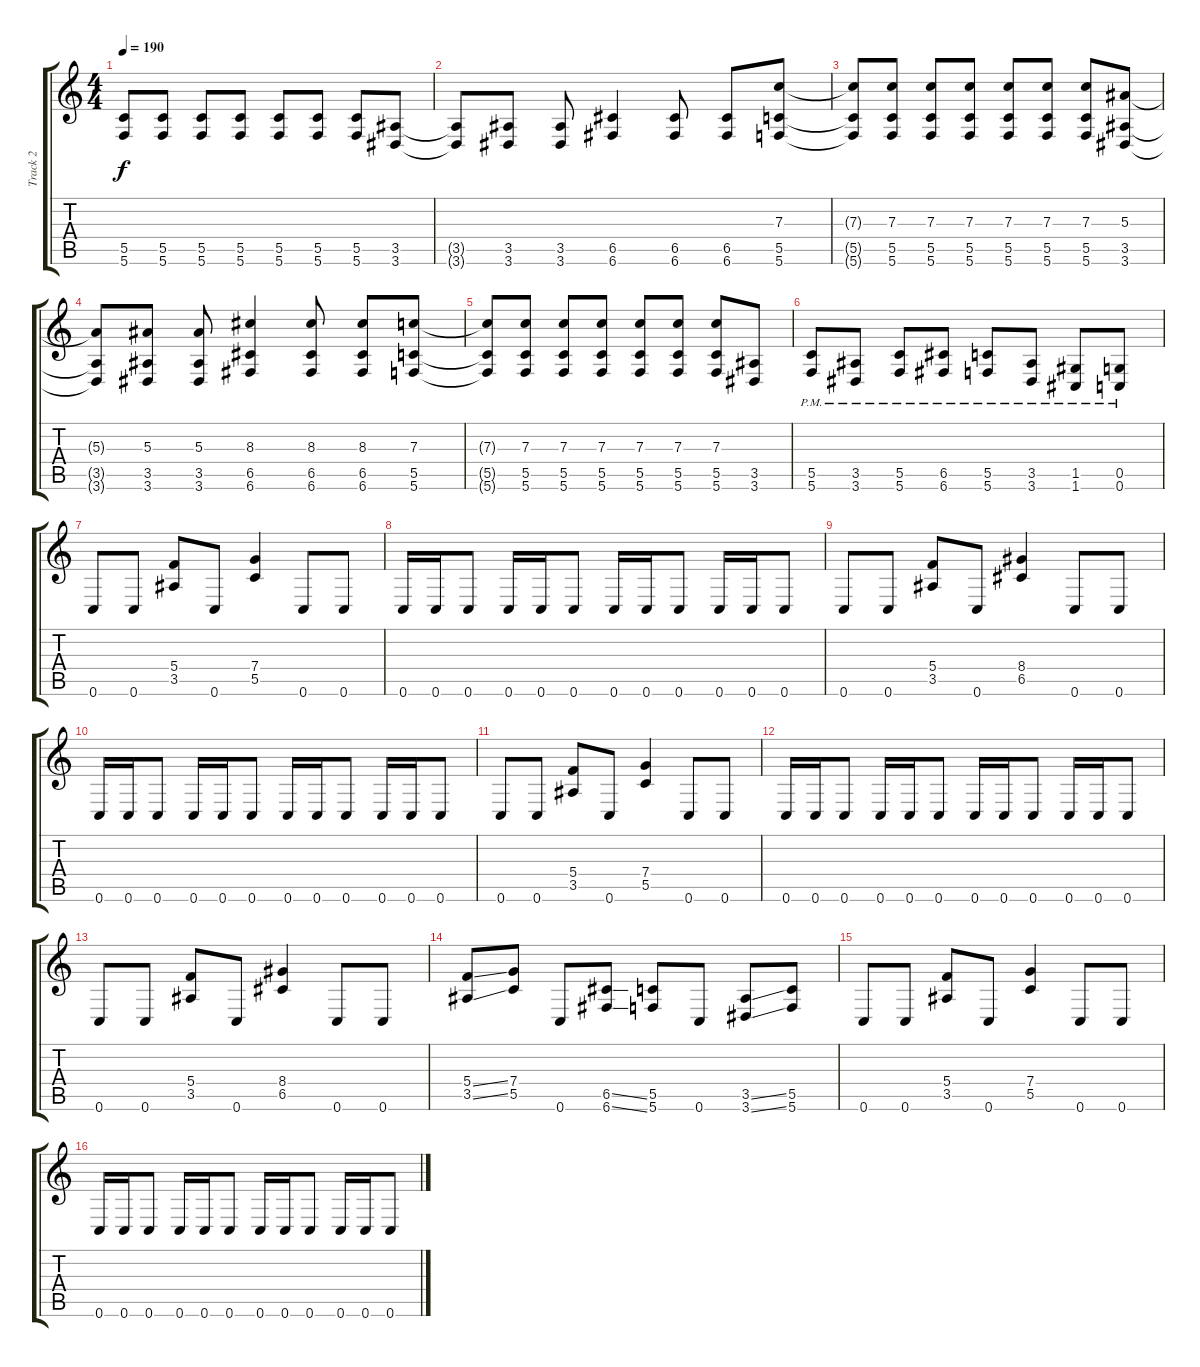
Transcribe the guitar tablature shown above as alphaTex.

\track ("Track 2" "Track 2") {instrument distortionguitar bank 255}
\staff {score tabs}
\tuning (D4 A3 F3 C3 G2 C2) {hide}
\ts (4 4)
\tempo 190
\clef g2
\ks c
(5.5{t} 5.6{t}).8{dy f} (5.5 5.6).8 (5.5 5.6).8 (5.5 5.6).8 (5.5 5.6).8 (5.5 5.6).8 (5.5 5.6).8 (3.5 3.6).8 |
(3.5{t} 3.6{t}).8 (3.5 3.6).8 (3.5 3.6).8 (6.5 6.6).4 (6.5 6.6).8 (6.5 6.6).8 (7.3 5.5 5.6).8 |
(7.3{t} 5.5{t} 5.6{t}).8 (7.3 5.5 5.6).8 (7.3 5.5 5.6).8 (7.3 5.5 5.6).8 (7.3 5.5 5.6).8 (7.3 5.5 5.6).8 (7.3 5.5 5.6).8 (5.3 3.5 3.6).8 |
(5.3{t} 3.5{t} 3.6{t}).8 (5.3 3.5 3.6).8 (5.3 3.5 3.6).8 (8.3 6.5 6.6).4 (8.3 6.5 6.6).8 (8.3 6.5 6.6).8 (7.3 5.5 5.6).8 |
(7.3{t} 5.5{t} 5.6{t}).8 (7.3 5.5 5.6).8 (7.3 5.5 5.6).8 (7.3 5.5 5.6).8 (7.3 5.5 5.6).8 (7.3 5.5 5.6).8 (7.3 5.5 5.6).8 (3.5 3.6).8 |
(5.5{pm} 5.6{pm}).8 (3.5{pm} 3.6{pm}).8 (5.5{pm} 5.6{pm}).8 (6.5{pm} 6.6{pm}).8 (5.5{pm} 5.6{pm}).8 (3.5{pm} 3.6{pm}).8 (1.5{pm} 1.6{pm}).8 (0.5{pm} 0.6{pm}).8 |
0.6.8 0.6.8 (5.4 3.5).8 0.6.8 (7.4 5.5).4 0.6.8 0.6.8 |
0.6.16 0.6.16 0.6.8 0.6.16 0.6.16 0.6.8 0.6.16 0.6.16 0.6.8 0.6.16 0.6.16 0.6.8 |
0.6.8 0.6.8 (5.4 3.5).8 0.6.8 (8.4 6.5).4 0.6.8 0.6.8 |
0.6.16 0.6.16 0.6.8 0.6.16 0.6.16 0.6.8 0.6.16 0.6.16 0.6.8 0.6.16 0.6.16 0.6.8 |
0.6.8 0.6.8 (5.4 3.5).8 0.6.8 (7.4 5.5).4 0.6.8 0.6.8 |
0.6.16 0.6.16 0.6.8 0.6.16 0.6.16 0.6.8 0.6.16 0.6.16 0.6.8 0.6.16 0.6.16 0.6.8 |
0.6.8 0.6.8 (5.4 3.5).8 0.6.8 (8.4 6.5).4 0.6.8 0.6.8 |
(5.4{ss} 3.5{ss}).8 (7.4 5.5).8 0.6.8 (6.5{ss} 6.6{ss}).8 (5.5 5.6).8 0.6.8 (3.5{ss} 3.6{ss}).8 (5.5 5.6).8 |
0.6.8 0.6.8 (5.4 3.5).8 0.6.8 (7.4 5.5).4 0.6.8 0.6.8 |
0.6.16 0.6.16 0.6.8 0.6.16 0.6.16 0.6.8 0.6.16 0.6.16 0.6.8 0.6.16 0.6.16 0.6.8
